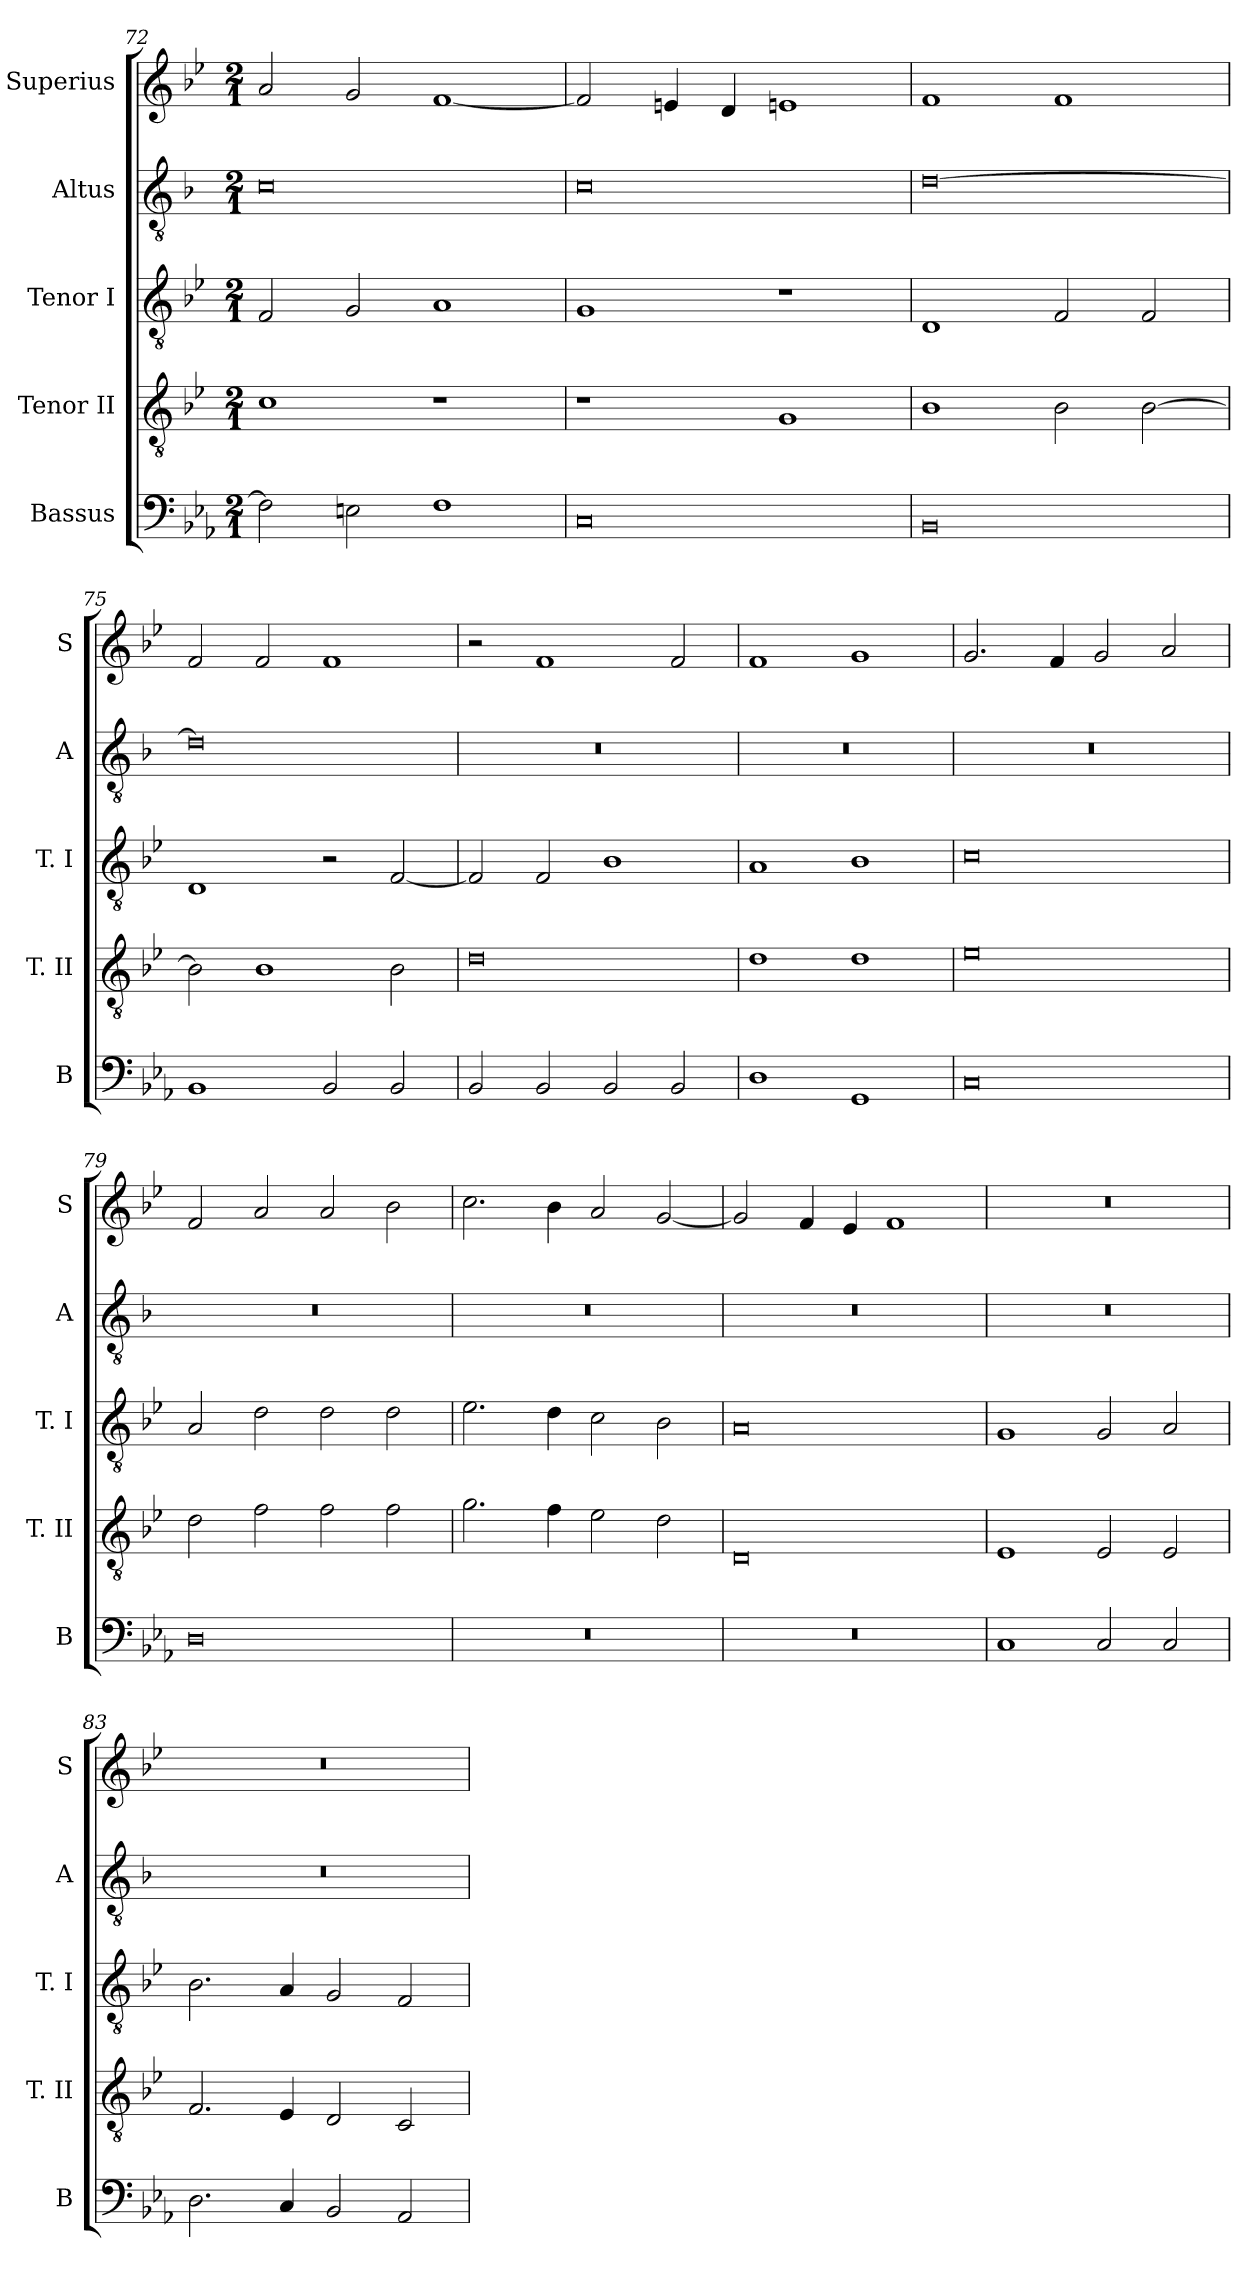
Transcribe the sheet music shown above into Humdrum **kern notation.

**kern	**kern	**kern	**kern	**kern
*part5	*part4	*part3	*part2	*part1
*staff5	*staff4	*staff3	*staff2	*staff1
*I"Bassus	*I"Tenor II	*I"Tenor I	*I"Altus	*I"Superius
*I'B	*I'T. II	*I'T. I	*I'A	*I'S
*clefF4	*clefGv2	*clefGv2	*clefGv2	*clefG2
*k[b-e-a-]	*k[b-e-]	*k[b-e-]	*k[b-]	*k[b-e-]
*E-:	*B-:	*B-:	*F:	*B-:
*M2/1	*M2/1	*M2/1	*M2/1	*M2/1
=72	=72	=72	=72	=72
2F]	1c	2F	0c	2a
2En	.	2G	.	2g
1F	1r	1A	.	[1f
=73	=73	=73	=73	=73
0C	1r	1G	0c	2f]
.	.	.	.	4en
.	.	.	.	4d
.	1G	1r	.	1en
=74	=74	=74	=74	=74
0BB-	1B-	1D	[0d	1f
.	2B-	2F	.	1f
.	[2B-	2F	.	.
=75	=75	=75	=75	=75
1BB-	2B-]	1D	0d]	2f
.	1B-	.	.	2f
2BB-	.	2r	.	1f
2BB-	2B-	[2F	.	.
=76	=76	=76	=76	=76
2BB-	0d	2F]	0r	2r
2BB-	.	2F	.	1f
2BB-	.	1B-	.	.
2BB-	.	.	.	2f
=77	=77	=77	=77	=77
1D	1d	1A	0r	1f
1GG	1d	1B-	.	1g
=78	=78	=78	=78	=78
0C	0e-	0c	0r	2.g
.	.	.	.	4f
.	.	.	.	2g
.	.	.	.	2a
=79	=79	=79	=79	=79
0D	2d	2A	0r	2f
.	2f	2d	.	2a
.	2f	2d	.	2a
.	2f	2d	.	2b-
=80	=80	=80	=80	=80
0r	2.g	2.e-	0r	2.cc
.	4f	4d	.	4b-
.	2e-	2c	.	2a
.	2d	2B-	.	[2g
=81	=81	=81	=81	=81
0r	0D	0A	0r	2g]
.	.	.	.	4f
.	.	.	.	4e-
.	.	.	.	1f
=82	=82	=82	=82	=82
1C	1E-	1G	0r	0r
2C	2E-	2G	.	.
2C	2E-	2A	.	.
=83	=83	=83	=83	=83
2.D	2.F	2.B-	0r	0r
4C	4E-	4A	.	.
2BB-	2D	2G	.	.
2AA-	2C	2F	.	.
=	=	=	=	=
*-	*-	*-	*-	*-
